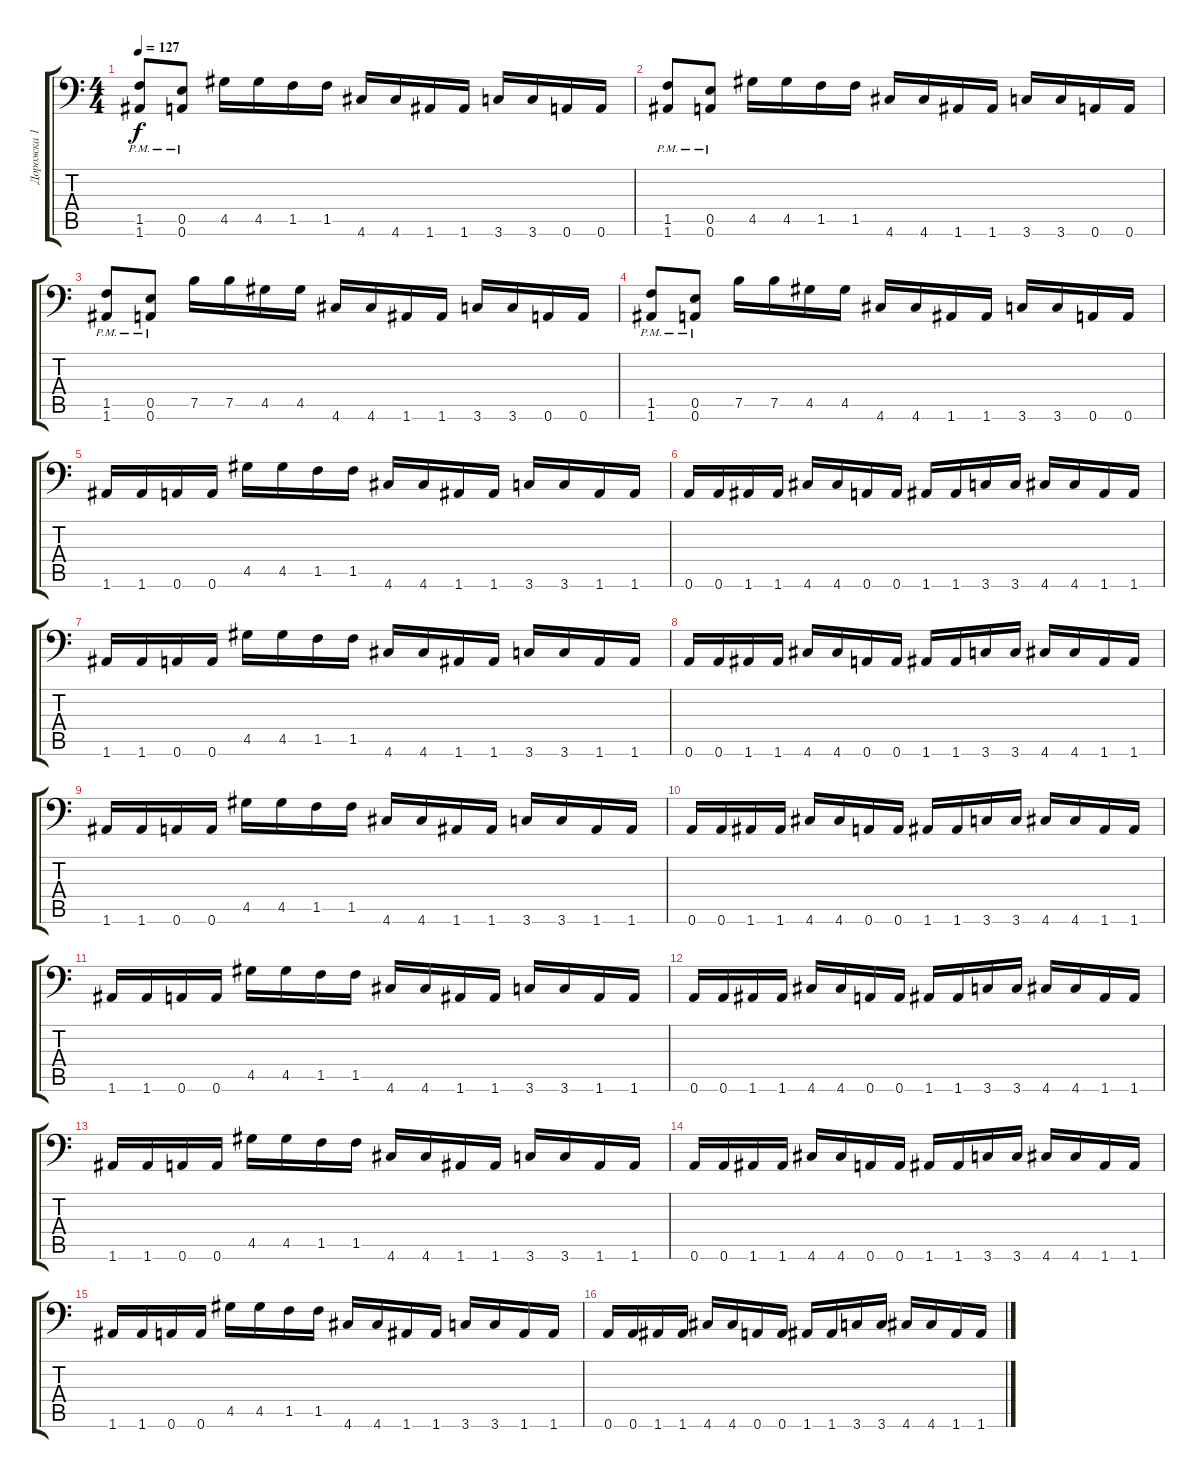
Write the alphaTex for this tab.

\track ("Дорожка 1" "Дорожка 1") {instrument distortionguitar}
\staff {score tabs}
\tuning (B3 Gb3 D3 A2 E2 A1) {hide}
\ts (4 4)
\tempo 127
\clef f4
\ks c
(1.5{pm} 1.6{pm}).8{dy f} (0.5{pm} 0.6{pm}).8 4.5.16 4.5.16 1.5.16 1.5.16 4.6.16 4.6.16 1.6.16 1.6.16 3.6.16 3.6.16 0.6.16 0.6.16 |
(1.5{pm} 1.6{pm}).8 (0.5{pm} 0.6{pm}).8 4.5.16 4.5.16 1.5.16 1.5.16 4.6.16 4.6.16 1.6.16 1.6.16 3.6.16 3.6.16 0.6.16 0.6.16 |
(1.5{pm} 1.6{pm}).8 (0.5{pm} 0.6{pm}).8 7.5.16 7.5.16 4.5.16 4.5.16 4.6.16 4.6.16 1.6.16 1.6.16 3.6.16 3.6.16 0.6.16 0.6.16 |
(1.5{pm} 1.6{pm}).8 (0.5{pm} 0.6{pm}).8 7.5.16 7.5.16 4.5.16 4.5.16 4.6.16 4.6.16 1.6.16 1.6.16 3.6.16 3.6.16 0.6.16 0.6.16 |
1.6.16 1.6.16 0.6.16 0.6.16 4.5.16 4.5.16 1.5.16 1.5.16 4.6.16 4.6.16 1.6.16 1.6.16 3.6.16 3.6.16 1.6.16 1.6.16 |
0.6.16 0.6.16 1.6.16 1.6.16 4.6.16 4.6.16 0.6.16 0.6.16 1.6.16 1.6.16 3.6.16 3.6.16 4.6.16 4.6.16 1.6.16 1.6.16 |
1.6.16 1.6.16 0.6.16 0.6.16 4.5.16 4.5.16 1.5.16 1.5.16 4.6.16 4.6.16 1.6.16 1.6.16 3.6.16 3.6.16 1.6.16 1.6.16 |
0.6.16 0.6.16 1.6.16 1.6.16 4.6.16 4.6.16 0.6.16 0.6.16 1.6.16 1.6.16 3.6.16 3.6.16 4.6.16 4.6.16 1.6.16 1.6.16 |
1.6.16 1.6.16 0.6.16 0.6.16 4.5.16 4.5.16 1.5.16 1.5.16 4.6.16 4.6.16 1.6.16 1.6.16 3.6.16 3.6.16 1.6.16 1.6.16 |
0.6.16 0.6.16 1.6.16 1.6.16 4.6.16 4.6.16 0.6.16 0.6.16 1.6.16 1.6.16 3.6.16 3.6.16 4.6.16 4.6.16 1.6.16 1.6.16 |
1.6.16 1.6.16 0.6.16 0.6.16 4.5.16 4.5.16 1.5.16 1.5.16 4.6.16 4.6.16 1.6.16 1.6.16 3.6.16 3.6.16 1.6.16 1.6.16 |
0.6.16 0.6.16 1.6.16 1.6.16 4.6.16 4.6.16 0.6.16 0.6.16 1.6.16 1.6.16 3.6.16 3.6.16 4.6.16 4.6.16 1.6.16 1.6.16 |
1.6.16 1.6.16 0.6.16 0.6.16 4.5.16 4.5.16 1.5.16 1.5.16 4.6.16 4.6.16 1.6.16 1.6.16 3.6.16 3.6.16 1.6.16 1.6.16 |
0.6.16 0.6.16 1.6.16 1.6.16 4.6.16 4.6.16 0.6.16 0.6.16 1.6.16 1.6.16 3.6.16 3.6.16 4.6.16 4.6.16 1.6.16 1.6.16 |
1.6.16 1.6.16 0.6.16 0.6.16 4.5.16 4.5.16 1.5.16 1.5.16 4.6.16 4.6.16 1.6.16 1.6.16 3.6.16 3.6.16 1.6.16 1.6.16 |
0.6.16 0.6.16 1.6.16 1.6.16 4.6.16 4.6.16 0.6.16 0.6.16 1.6.16 1.6.16 3.6.16 3.6.16 4.6.16 4.6.16 1.6.16 1.6.16
